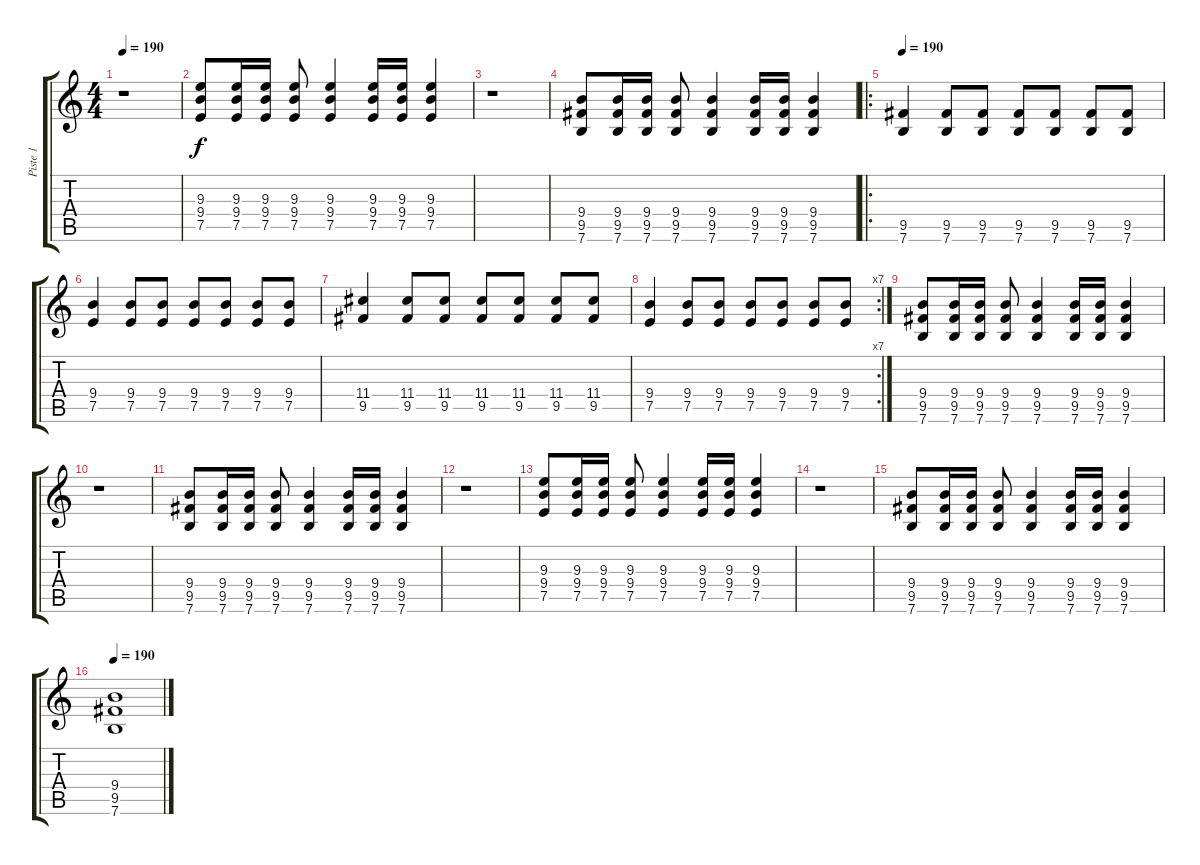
\track ("Piste 1" "Piste 1") {instrument distortionguitar}
\staff {score tabs}
\tuning (E4 B3 G3 D3 A2 E2) {hide}
\ts (4 4)
\tempo 190
\clef g2
\ks c
r.1{dy f} |
(9.3 9.4 7.5).8 (9.3 9.4 7.5).16 (9.3 9.4 7.5).16 (9.3 9.4 7.5).8 (9.3 9.4 7.5).4 (9.3 9.4 7.5).16 (9.3 9.4 7.5).16 (9.3 9.4 7.5).4 |
r.1 |
(9.4 9.5 7.6).8 (9.4 9.5 7.6).16 (9.4 9.5 7.6).16 (9.4 9.5 7.6).8 (9.4 9.5 7.6).4 (9.4 9.5 7.6).16 (9.4 9.5 7.6).16 (9.4 9.5 7.6).4 |
\ro
\tempo 190
(9.5 7.6).4 (9.5 7.6).8 (9.5 7.6).8 (9.5 7.6).8 (9.5 7.6).8 (9.5 7.6).8 (9.5 7.6).8 |
(9.4 7.5).4 (9.4 7.5).8 (9.4 7.5).8 (9.4 7.5).8 (9.4 7.5).8 (9.4 7.5).8 (9.4 7.5).8 |
(11.4 9.5).4 (11.4 9.5).8 (11.4 9.5).8 (11.4 9.5).8 (11.4 9.5).8 (11.4 9.5).8 (11.4 9.5).8 |
\rc 7
(9.4 7.5).4 (9.4 7.5).8 (9.4 7.5).8 (9.4 7.5).8 (9.4 7.5).8 (9.4 7.5).8 (9.4 7.5).8 |
(9.4 9.5 7.6).8 (9.4 9.5 7.6).16 (9.4 9.5 7.6).16 (9.4 9.5 7.6).8 (9.4 9.5 7.6).4 (9.4 9.5 7.6).16 (9.4 9.5 7.6).16 (9.4 9.5 7.6).4 |
r.1 |
(9.4 9.5 7.6).8 (9.4 9.5 7.6).16 (9.4 9.5 7.6).16 (9.4 9.5 7.6).8 (9.4 9.5 7.6).4 (9.4 9.5 7.6).16 (9.4 9.5 7.6).16 (9.4 9.5 7.6).4 |
r.1 |
(9.3 9.4 7.5).8 (9.3 9.4 7.5).16 (9.3 9.4 7.5).16 (9.3 9.4 7.5).8 (9.3 9.4 7.5).4 (9.3 9.4 7.5).16 (9.3 9.4 7.5).16 (9.3 9.4 7.5).4 |
r.1 |
(9.4 9.5 7.6).8 (9.4 9.5 7.6).16 (9.4 9.5 7.6).16 (9.4 9.5 7.6).8 (9.4 9.5 7.6).4 (9.4 9.5 7.6).16 (9.4 9.5 7.6).16 (9.4 9.5 7.6).4 |
\tempo 190
(9.4 9.5 7.6).1
